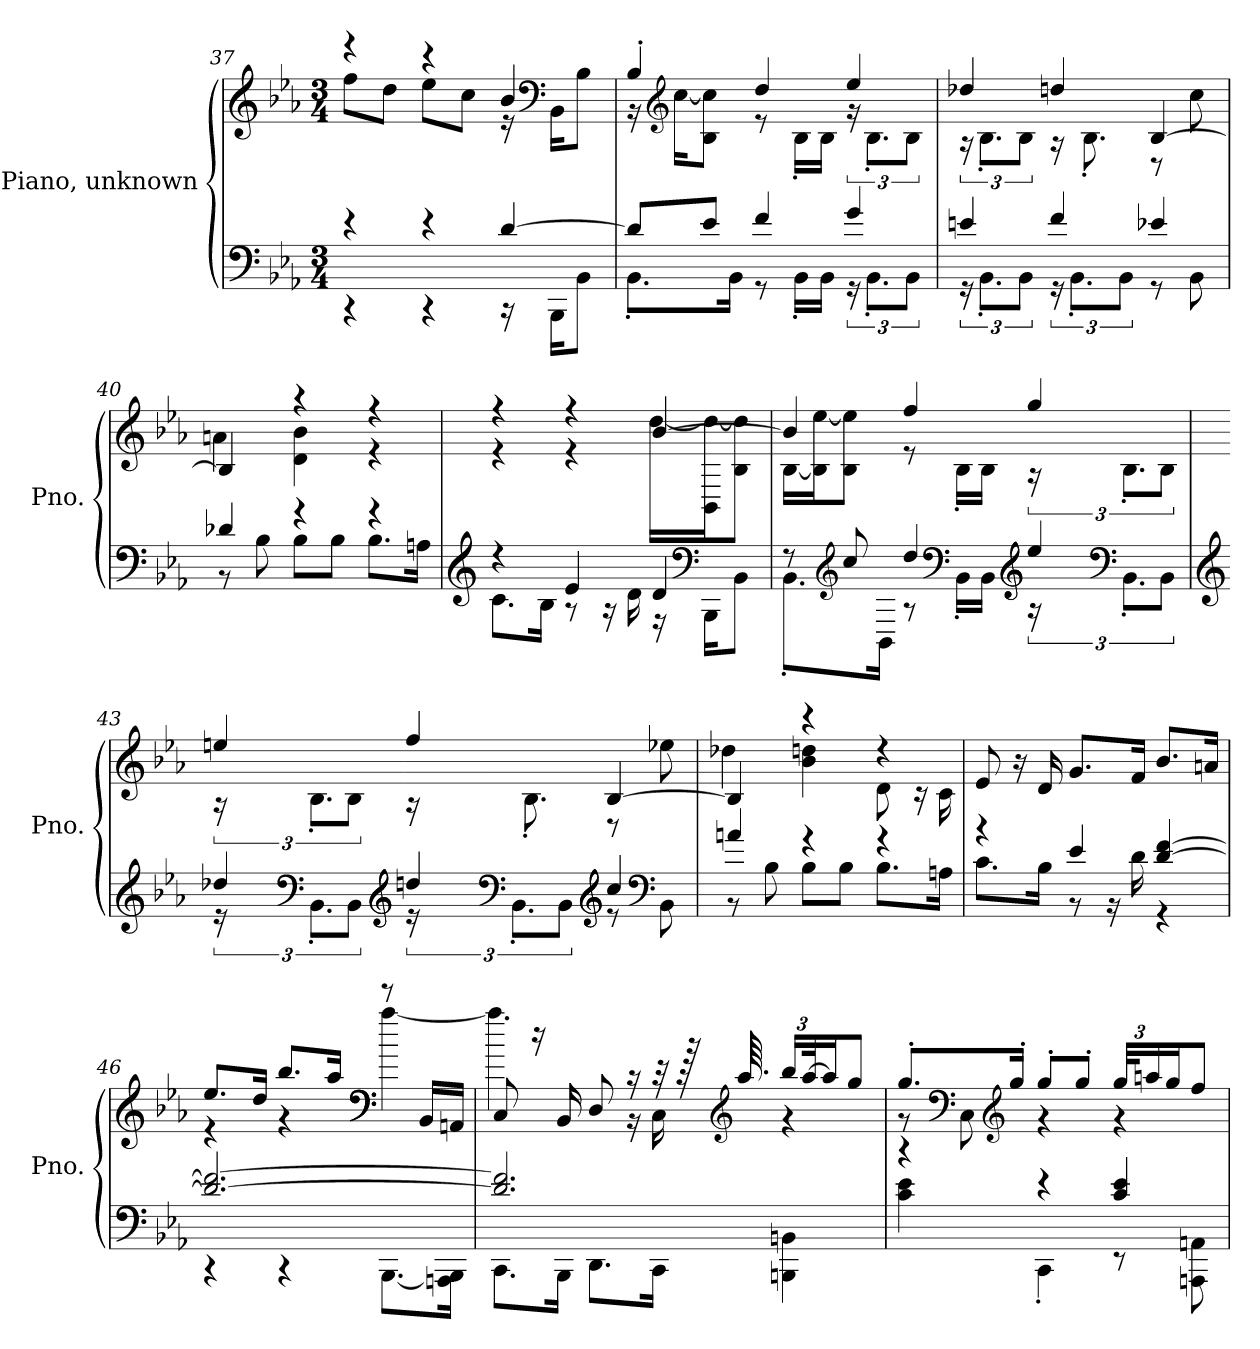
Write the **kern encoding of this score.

**kern	**kern
*part1	*part1
*staff2	*staff1
*I"Piano, unknown	*
*I'Pno.	*
*clefF4	*clefG2
*k[b-e-a-]	*k[b-e-a-]
*M3/4	*M3/4
=37	=37
*^	*^
4r	4r	4r	8ff\L
.	.	.	8dd\J
4r	4r	4r	8ee-\L
.	.	.	8cc\J
[4d/	16r	4b-/	16r
*	*	*clefF4	*
.	16BBB-\KL	.	16BB-\KL
.	8BB-\J	.	8B-\J
!!LO:PB:g=z	!!
=38	=38	=38	=38
8d/L]	8.BB-'\L	4B-'/	16r
*	*	*clefG2	*
.	.	.	[16cc\KL
8e-/J	.	.	8B-\ 8cc\]J
.	16BB-\Jk	.	.
4f/	8r	4dd/	8r
.	16BB-'\LL	.	16B-'\LL
.	16BB-\JJ	.	16B-\JJ
4g/	24r	4ee-/	24r
.	12.BB-'\L	.	12.B-'\L
.	12BB-\J	.	12B-\J
=39	=39	=39	=39
4en/	24r	4dd-X/	24r
.	12.BB-'\L	.	12.B-'\L
.	12BB-\J	.	12B-\J
4f/	24r	4ddn/	16r
.	12.BB-'\L	.	.
.	.	.	8.B-'\
.	12BB-\J	.	.
4e-X/	8r	[4B-/	8r
.	8BB-\	.	8cc\
=40	=40	=40	=40
4d-X/	8r	4B-/]	4an\
.	8B-\	.	.
4r	8B-\L	4r	4d\ 4b-\
.	8B-\J	.	.
4r	8.B-\L	4r	4r
.	16An\Jk	.	.
!!LO:LB:g=z	!!
=41	=41	=41	=41
*clefG2	*	*	*
4r	8.c\L	4r	4r
.	16B-\Jk	.	.
4e-/	8r	4r	4r
.	16r	.	.
.	16d\	.	.
4d/	16r	[4b-/	[16dd\LL
*clefF4	*	*	*
.	16BBB-\KL	.	16BB-\ 16dd\_J
.	8BB-\J	.	8B-\ 8dd\]J
=42	=42	=42	=42
8r	8.BB-'\L	4b-/]	[16B-\LL
.	.	.	16B-\] [16ee-\J
*clefG2	*	*	*
8cc/	.	.	8B-\ 8ee-\]J
.	16BB-\Jk	.	.
4dd/	8r	4ff/	8r
*clefF4	*	*	*
.	16BB-'\LL	.	16B-'\LL
.	16BB-\JJ	.	16B-\JJ
*clefG2	*	*	*
4ee-/	24r	4gg/	24r
*clefF4	*	*	*
.	12.BB-'\L	.	12.B-'\L
.	12BB-\J	.	12B-\J
!!LO:LB:g=z	!!
=43	=43	=43	=43
*clefG2	*	*	*
4dd-X/	24r	4een/	24r
*clefF4	*	*	*
.	12.BB-'\L	.	12.B-'\L
.	12BB-\J	.	12B-\J
*clefG2	*	*	*
4ddn/	24r	4ff/	16r
*clefF4	*	*	*
.	12.BB-'\L	.	.
.	.	.	8.B-'\
.	12BB-\J	.	.
*clefG2	*	*	*
4cc/	8r	[4B-/	8r
*clefF4	*	*	*
.	8BB-\	.	8ee-X\
=44	=44	=44	=44
4an/	8r	4B-/]	4dd-X\
.	8B-\	.	.
4r	8B-\L	4r	4b-\ 4ddn\
.	8B-\J	.	.
4r	8.B-\L	4r	8d\
.	.	.	16r
.	16An\Jk	.	16c\
*	*	*v	*v
=45	=45	=45
4r	8.c\L	8e-/
.	.	16r
.	16B-\Jk	16d/
4e-/	8r	8.g/L
.	16r	.
.	16d\	16f/Jk
[4d/ [4f/	4r	8.b-/L
.	.	16an/Jk
!!LO:LB:g=z
=46	=46	=46
*	*	*^
2.d/_ 2.f/_	4r	8.ee-/L	4r
.	.	16dd/Jk	.
.	4r	8.bb-/L	4r
.	.	16aa-/Jk	.
*	*	*clefF4	*
.	[8.BBB-\L	8r	[4aa-\
.	.	16BB-/LL	.
.	16AAAn\ 16BBB-\]Jk	16AAn/JJ	.
=47	=47	=47	=47
2.d/] 2.f/]	8.CC\L	8C/	4.aa-\]
.	.	16r	.
.	16BBB-\Jk	16BB-/	.
.	8.DD\L	8D/	.
.	.	16r	16r
.	16CC\Jk	32r	16C\
.	.	128r	.
*	*	*clefG2	*
.	.	64.aa-/	.
*	*	*Xbrackettup	*
.	4BBBn\ 4BBn\	24bb-/LL	4r
.	.	[48aa-/K	.
.	.	16aa-/J]	.
.	.	8gg/J	.
=48	=48	=48	=48
4r	4c\ 4e-\	8.gg'/L	8r
*	*	*clefF4	*
.	.	.	8C\
*	*	*clefG2	*
.	.	16gg'/Jk	.
4r	4CC'\	8gg'/L	4r
.	.	8gg'/J	.
4c/ 4e-/	8r	48gg/KLL	4r
.	.	24aan/	.
.	.	16gg/J	.
.	8AAAn\ 8AAn\	8ff/J	.
*v	*v	*	*
*	*v	*v
=	=
*-	*-
